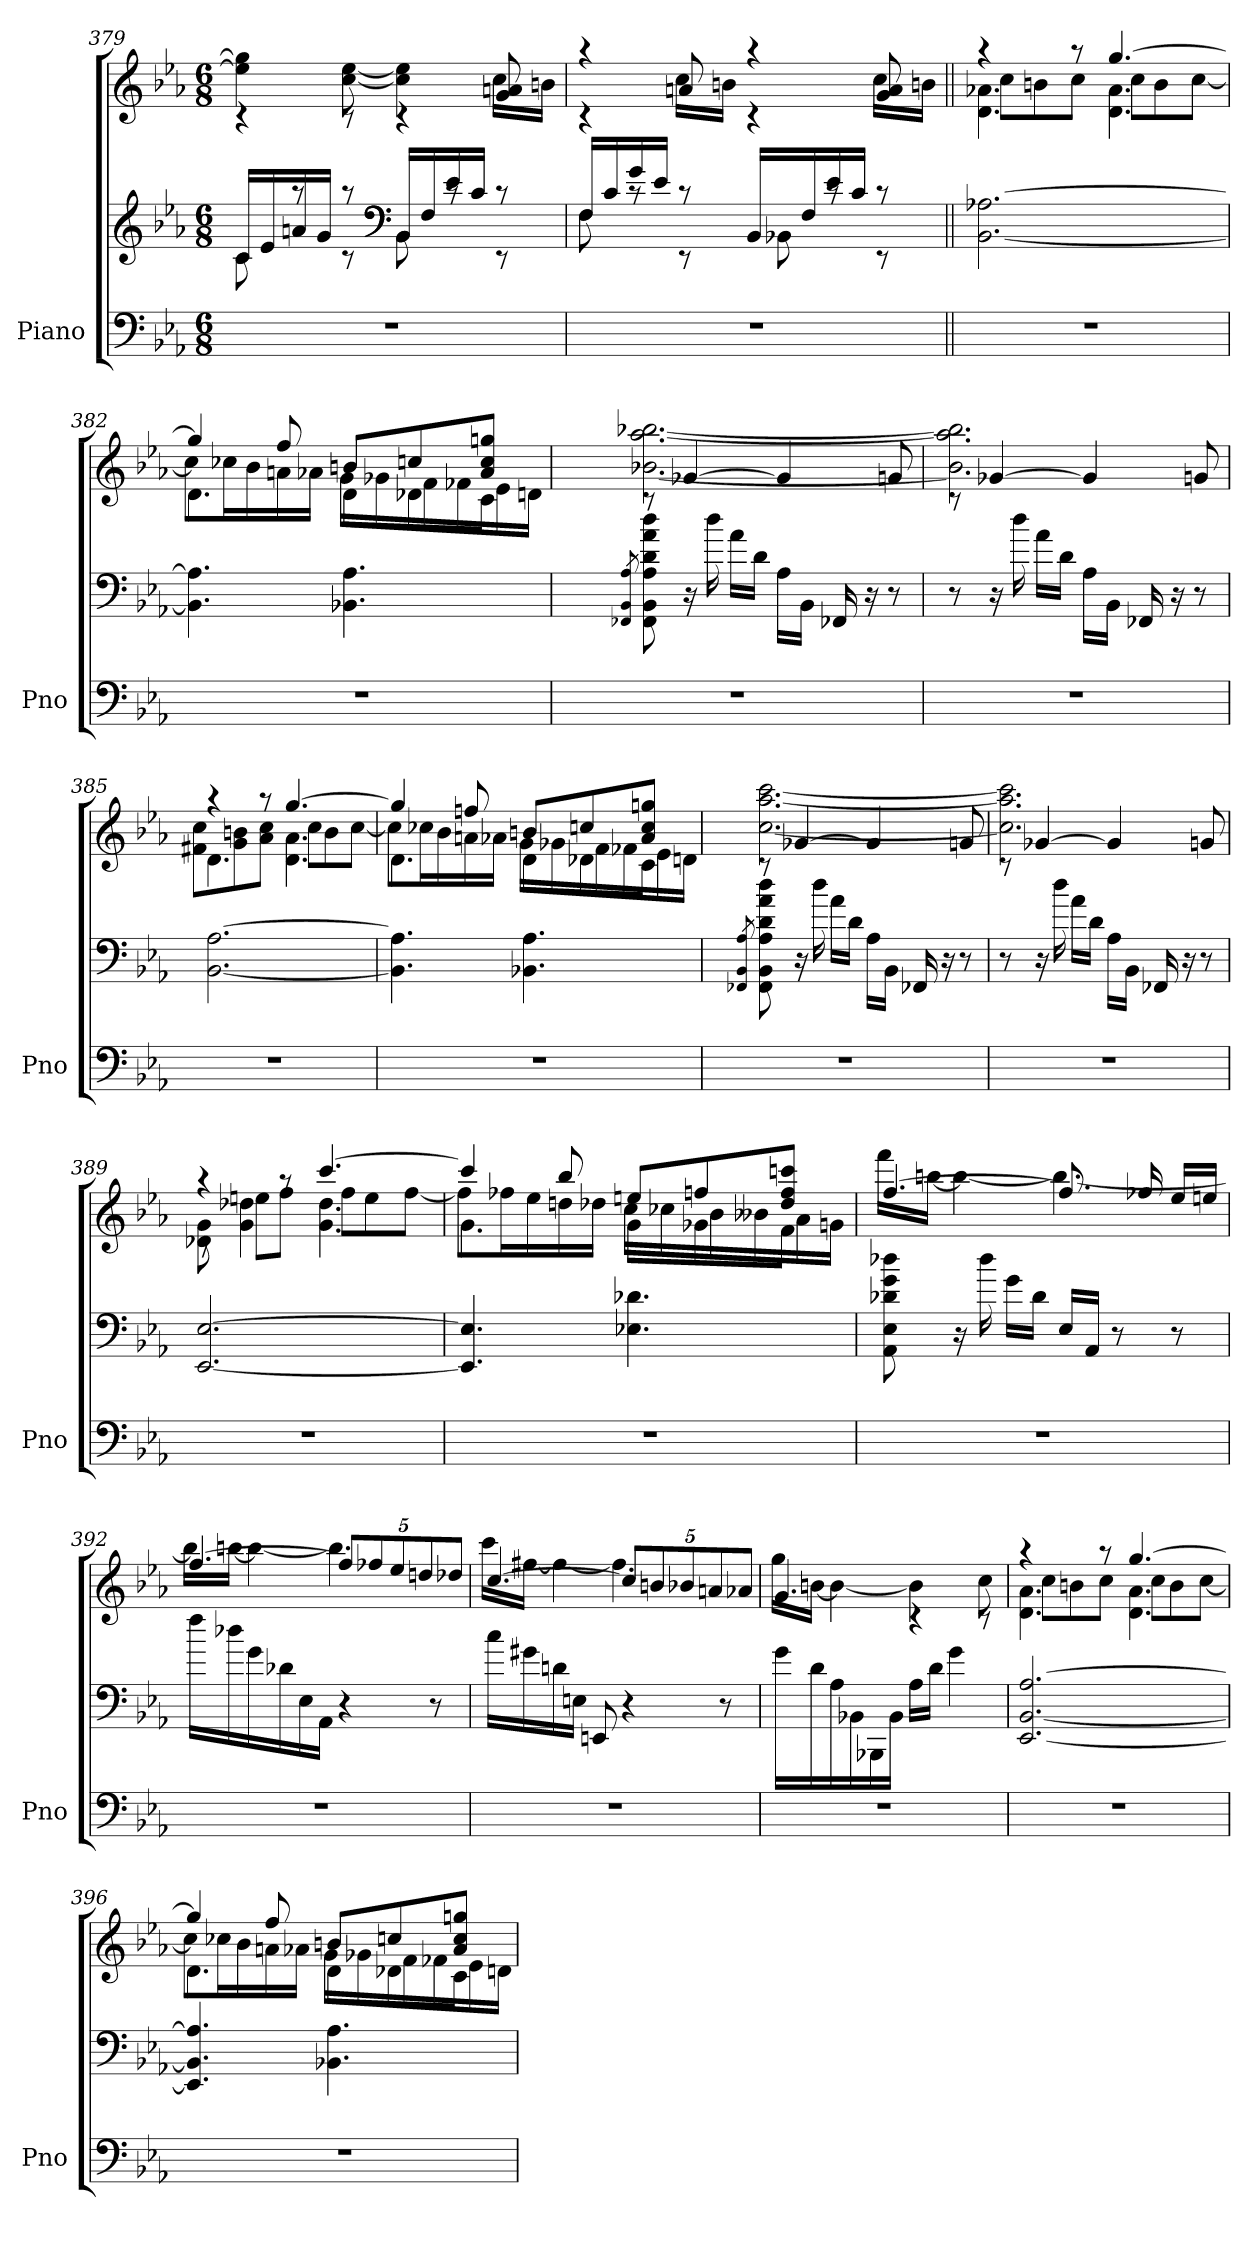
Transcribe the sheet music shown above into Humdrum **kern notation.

**kern	**kern	**kern
*part1	*part1	*part1
*staff3	*staff2	*staff1
*I"Piano	*	*
*I'Pno	*	*
*clefF4	*clefG2	*clefG2
*k[b-e-a-]	*k[b-e-a-]	*k[b-e-a-]
*M6/8	*M6/8	*M6/8
=379	=379	=379
*	*^	*^
2.r	16cLL	8c	4rc	4ee-] 4gg]
.	16e-	.	.	.
.	16an	8raa	.	.
.	16gJJ	.	.	.
.	8rc	8raa	8rc	[8cc [8ee-
*	*clefF4	*	*	*
.	16BB-LL	8BB-	4rc	4cc] 4ee-]
.	16F	.	.	.
.	16e-	8rc	.	.
.	16cJJ	.	.	.
.	8rEE	8rc	8g 8an	16ccLL
.	.	.	.	16bnJJ
=380	=380	=380	=380	=380
2.r	16FLL	8F	4rc	4raa
.	16c	.	.	.
.	16g	8rc	.	.
.	16e-JJ	.	.	.
.	8rEE	8rc	8an	16ccLL
.	.	.	.	16bnJJ
.	16BB-LL	8BB-X	4rc	4raa
.	16F	.	.	.
.	16e-	8rc	.	.
.	16cJJ	.	.	.
.	8rEE	8rc	8g 8a	16ccLL
.	.	.	.	16bnJJ
*	*v	*v	*	*
=381||	=381||	=381||	=381||
*	*	*	*^
2.r	[2.BB- [2.A-X	4.d\ 4.a-X\	8ccL	4raa
.	.	.	8bn	.
.	.	.	8ccJ	8raa
.	.	4.d\ 4.a-\	8ccL	[4.gg
.	.	.	8b	.
.	.	.	[8ccJ	.
=382	=382	=382	=382	=382
2.r	4.BB-] 4.A-]	4.d\	8ccL]	4gg]
.	.	.	16cc-XL	.
.	.	.	16b-	.
.	.	.	16an	8ff
.	.	.	16a-XJJ	.
.	4.BB-X 4.A-	8d\L	16gLL	8bnL
.	.	.	16g-X	.
.	.	8d-X\	16f	8ccn
.	.	.	16f-X	.
.	.	8c\J	16e-	8a- 8cc 8ggnJ
.	.	.	16dnJJ	.
*	*	*v	*v	*v
=383	=383	=383
.	8qFF-X/ 8qBB-/ 8qA-/	.
*	*	*^
2.r	8FF-] 8BB-] 8A-] 8d 8a- 8dd	8rc	[2.b-X [2.aa- [2.bb-X
.	16r	[4g-X	.
.	16dd	.	.
.	16a-LL	.	.
.	16dJJ	.	.
.	16A-LL	4g-]	.
.	16BB-JJ	.	.
.	16FF-X	.	.
.	16r	.	.
.	8r	8gn	.
=384	=384	=384	=384
2.r	8r	8rc	2.b-] 2.aa-] 2.bb-]
.	16r	[4g-X	.
.	16dd	.	.
.	16a-LL	.	.
.	16dJJ	.	.
.	16A-LL	4g-]	.
.	16BB-JJ	.	.
.	16FF-X	.	.
.	16r	.	.
.	8r	8gn	.
=385	=385	=385	=385
*	*	*	*^
2.r	[2.BB- [2.A-	4.d\	8f#X 8ccL	4raa
.	.	.	8g 8bn	.
.	.	.	8a- 8ccJ	8raa
.	.	4.d\ 4.a-\	8ccL	[4.gg
.	.	.	8b	.
.	.	.	[8ccJ	.
=386	=386	=386	=386	=386
2.r	4.BB-] 4.A-]	4.d\	8ccL]	4gg]
.	.	.	16cc-XL	.
.	.	.	16b-	.
.	.	.	16an	8ffn
.	.	.	16a-XJJ	.
.	4.BB-X 4.A-	8d\L	16gLL	8bnL
.	.	.	16g-X	.
.	.	8d-X\	16f	8ccn
.	.	.	16f-X	.
.	.	8c\J	16e-	8a- 8cc 8ggnJ
.	.	.	16dnJJ	.
*	*	*v	*v	*v
=387	=387	=387
.	8qFF-X/ 8qBB-/ 8qA-/	.
*	*	*^
2.r	8FF-] 8BB-] 8A-] 8d 8a- 8dd	8rc	[2.cc [2.aa- [2.ccc
.	16r	[4g-X	.
.	16dd	.	.
.	16a-LL	.	.
.	16dJJ	.	.
.	16A-LL	4g-]	.
.	16BB-JJ	.	.
.	16FF-X	.	.
.	16r	.	.
.	8r	8gn	.
=388	=388	=388	=388
2.r	8r	8rc	2.cc] 2.aa-] 2.ccc]
.	16r	[4g-X	.
.	16dd	.	.
.	16a-LL	.	.
.	16dJJ	.	.
.	16A-LL	4g-]	.
.	16BB-JJ	.	.
.	16FF-X	.	.
.	16r	.	.
.	8r	8gn	.
=389	=389	=389	=389
*	*	*	*^
2.r	[2.EE- [2.E-	8d-X\ 8g\	8rc	4raa
.	.	4g\ 4dd-X\	8eenL	.
.	.	.	8ffJ	8raa
.	.	4.g\ 4.dd-\	8ffL	[4.ccc
.	.	.	8ee	.
.	.	.	[8ffJ	.
=390	=390	=390	=390	=390
2.r	4.EE-] 4.E-]	4.g\	8ffL]	4ccc]
.	.	.	16ff-XL	.
.	.	.	16ee-	.
.	.	.	16ddn	8bb-
.	.	.	16dd-XJJ	.
.	4.E-X 4.d-X	8g\L	16ccLL	8eenL
.	.	.	16cc-X	.
.	.	8g-X\	16b-	8ffn
.	.	.	16b--X	.
.	.	8f\J	16a-	8dd- 8ff 8cccnJ
.	.	.	16gnJJ	.
*	*	*	*v	*v
=391	=391	=391	=391
2.r	8AA- 8E- 8d-X 8g 8dd-X	[4.ff	16fffLL
.	.	.	[16bbnJJ
.	16r	.	4bb_
.	16dd-	.	.
.	16gLL	.	.
.	16d-JJ	.	.
.	16E-LL	8.ff]	4.bb_
.	16AA-JJ	.	.
.	8r	.	.
.	.	16ff-X	.
.	8r	16ee-LL	.
.	.	16eenJJ	.
=392	=392	=392	=392
2.r	16ffLL	[4.ff	16bbLL]
.	16dd-X	.	[16bbnJJ
.	16g	.	4bb_
.	16d-X	.	.
.	16E-	.	.
.	16AA-JJ	.	.
.	4r	40%3ffL]	4.bb]
.	.	40%3ff-X	.
.	.	40%3ee-	.
.	.	40%3ddn	.
.	8r	.	.
.	.	40%3dd-XJ	.
=393	=393	=393	=393
2.r	16ccLL	[4.cc	16cccLL
.	16g#X	.	[16ff#XJJ
.	16dn	.	4ff#_
.	16EnJJ	.	.
.	8EEn	.	.
.	4r	40%3ccL]	4.ff#]
.	.	40%3bn	.
.	.	40%3b-X	.
.	.	40%3an	.
.	8r	.	.
.	.	40%3a-XJ	.
=394	=394	=394	=394
2.r	16gLL	4.g	16ggLL
.	16d	.	[16bnJJ
.	16A-	.	4b_
.	16BB-X	.	.
.	16BBB-X	.	.
.	16BB-JJ	.	.
.	16A-LL	4rc	4b]
.	16dJJ	.	.
.	4g	.	.
.	.	8rc	8cc
=395	=395	=395	=395
*	*	*	*^
2.r	[2.EE- [2.BB- [2.A-	4.d\ 4.a-\	8ccL	4raa
.	.	.	8bn	.
.	.	.	8ccJ	8raa
.	.	4.d\ 4.a-\	8ccL	[4.gg
.	.	.	8b	.
.	.	.	[8ccJ	.
=396	=396	=396	=396	=396
2.r	4.EE-] 4.BB-] 4.A-]	4.d\	8ccL]	4gg]
.	.	.	16cc-XL	.
.	.	.	16b-	.
.	.	.	16an	8ff
.	.	.	16a-XJJ	.
.	4.BB-X 4.A-	8d\L	16gLL	8bnL
.	.	.	16g-X	.
.	.	8d-X\	16f	8ccn
.	.	.	16f-X	.
.	.	8c\J	16e-	8a- 8cc 8ggnJ
.	.	.	16dnJJ	.
*	*	*v	*v	*v
=	=	=
*-	*-	*-
